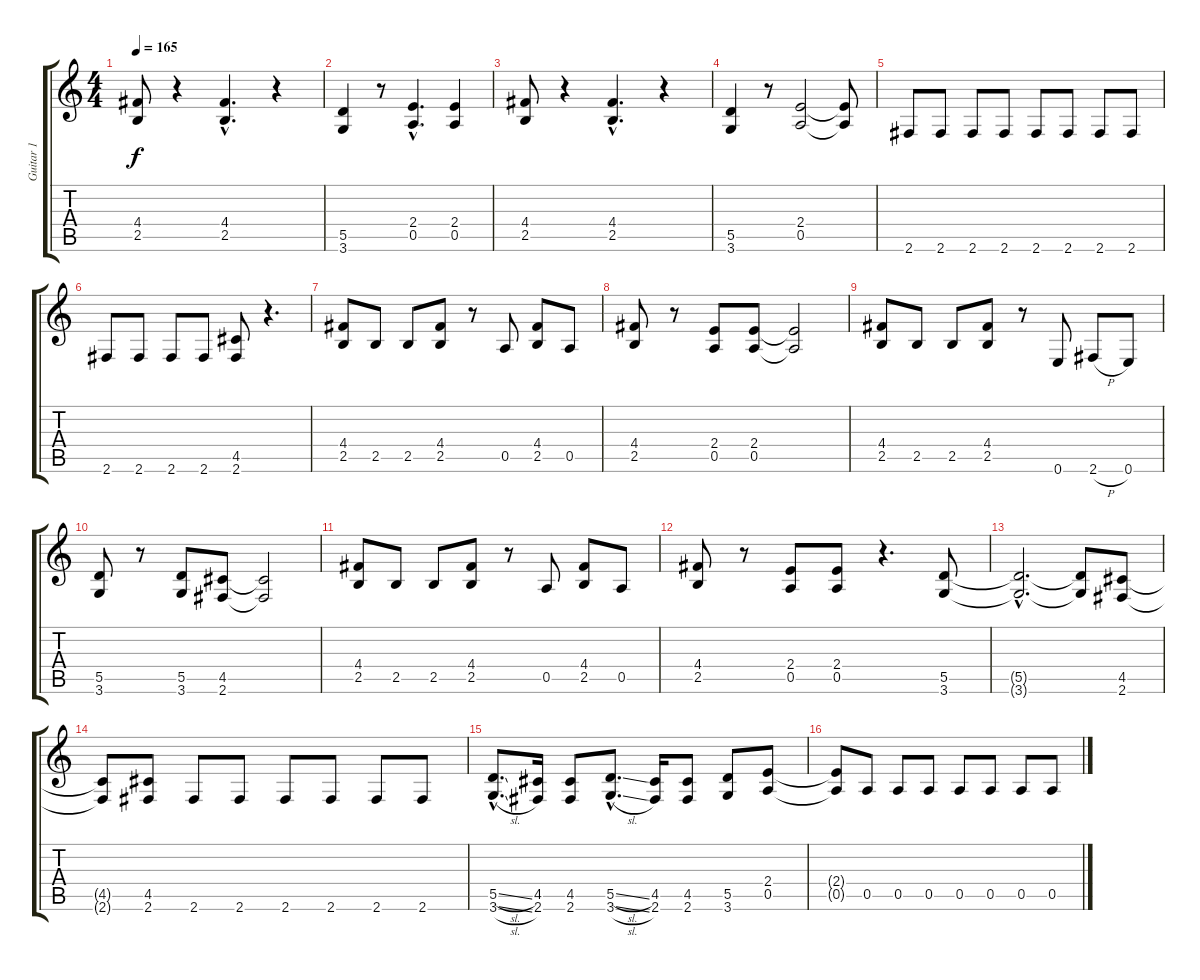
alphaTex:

\track ("Guitar 1" "Guitar 1") {instrument distortionguitar}
\staff {score tabs}
\tuning (E4 B3 G3 D3 A2 E2) {hide}
\ts (4 4)
\tempo 165
\clef g2
\ks c
(4.4 2.5).8{dy f} r.4 (4.4{hac} 2.5{hac}).4{d} r.4 |
(5.5 3.6).4 r.8 (2.4{hac} 0.5{hac}).4{d} (2.4 0.5).4 |
(4.4 2.5).8 r.4 (4.4{hac} 2.5{hac}).4{d} r.4 |
(5.5 3.6).4 r.8 (2.4 0.5).2 (2.4{t} 0.5{t}).8 |
2.6.8 2.6.8 2.6.8 2.6.8 2.6.8 2.6.8 2.6.8 2.6.8 |
2.6.8 2.6.8 2.6.8 2.6.8 (4.5 2.6).8 r.4{d} |
(4.4 2.5).8 2.5.8 2.5.8 (4.4 2.5).8 r.8 0.5.8 (4.4 2.5).8 0.5.8 |
(4.4 2.5).8 r.8 (2.4 0.5).8 (2.4 0.5).8 (2.4{t} 0.5{t}).2 |
(4.4 2.5).8 2.5.8 2.5.8 (4.4 2.5).8 r.8 0.6.8 2.6{h}.8 0.6.8 |
(5.5 3.6).8 r.8 (5.5 3.6).8 (4.5 2.6).8 (4.5{t} 2.6{t}).2 |
(4.4 2.5).8 2.5.8 2.5.8 (4.4 2.5).8 r.8 0.5.8 (4.4 2.5).8 0.5.8 |
(4.4 2.5).8 r.8 (2.4 0.5).8 (2.4 0.5).8 r.4{d} (5.5 3.6).8 |
(5.5{hac t} 3.6{hac t}).2{d} (5.5{t} 3.6{t}).8 (4.5 2.6).8 |
(4.5{t} 2.6{t}).8 (4.5 2.6).8 2.6.8 2.6.8 2.6.8 2.6.8 2.6.8 2.6.8 |
(5.5{sl hac} 3.6{sl hac}).8{d} (4.5 2.6).16 (4.5 2.6).8 (5.5{sl hac} 3.6{sl hac}).8{d} (4.5 2.6).16 (4.5 2.6).8 (5.5 3.6).8 (2.4 0.5).8 |
(2.4{t} 0.5{t}).8 0.5.8 0.5.8 0.5.8 0.5.8 0.5.8 0.5.8 0.5.8
